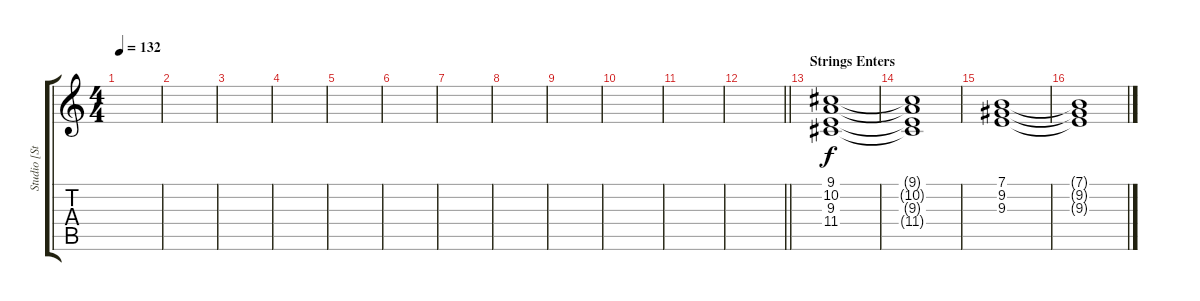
\track ("Studio [Strings/FX]" "Studio [St") {instrument stringensemble2}
\staff {score tabs}
\tuning (E4 B3 G3 D3 A2 E2) {hide}
\ts (4 4)
\tempo 132
\clef g2
\ks c
|
|
|
|
|
|
|
|
|
|
|
\barLineRight lightlight
|
\section ("" "Strings Enters")
(9.1 10.2 9.3 11.4).1{dy f volume 6 instrument stringensemble2} |
(9.1{t} 10.2{t} 9.3{t} 11.4{t}).1 |
(7.1 9.2 9.3).1{instrument stringensemble1} |
(7.1{t} 9.2{t} 9.3{t}).1
